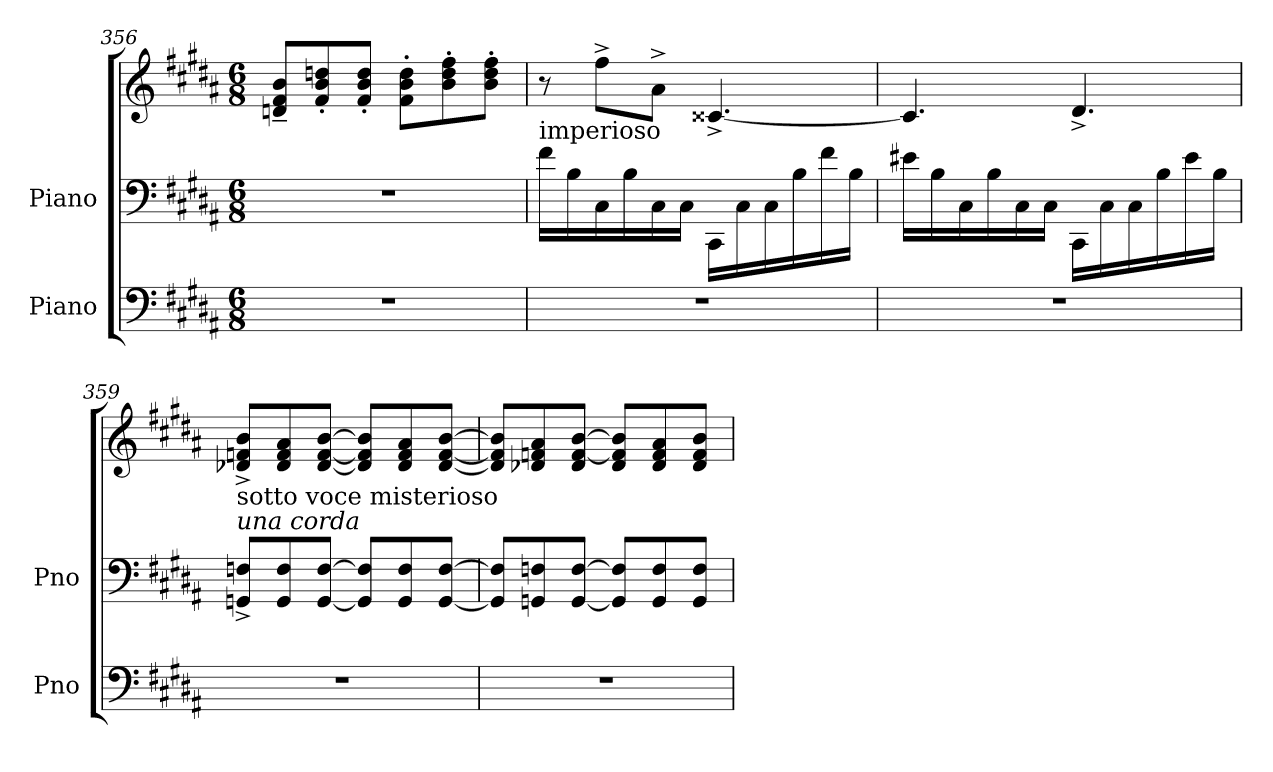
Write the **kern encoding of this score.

**kern	**kern	**kern
*part2	*part1	*part1
*staff3	*staff2	*staff1
*I"Piano	*I"Piano	*
*I'Pno	*I'Pno	*
*clefF4	*clefF4	*clefG2
*k[f#c#g#d#a#]	*k[f#c#g#d#a#]	*k[f#c#g#d#a#]
*M6/8	*M6/8	*M6/8
=356	=356	=356
2.r	2.r	8dn/~ 8f#/~ 8b/~L
.	.	8f#/' 8b/' 8ddn/'
.	.	8f#/' 8b/' 8dd/'J
.	.	8f#\' 8b\' 8dd\'L
.	.	8b\' 8dd\' 8ff#\'
.	.	8b\' 8dd\' 8ff#\'J
=357	=357	=357
!	!	!LO:TX:b:t=imperioso
2.r	16f#\LL	8r
.	16B\	.
.	16C#\	8ff#^\L
.	16B\	.
.	16C#\	8a#^\J
.	16C#\JJ	.
.	16CC#i\LL	[4.c##X^/
.	16C#\	.
.	16C#\	.
.	16B\	.
.	16f#\	.
.	16B\JJ	.
=358	=358	=358
2.r	16e#X\LL	4.c##/]
.	16B\	.
.	16C#\	.
.	16B\	.
.	16C#\	.
.	16C#\JJ	.
.	16CC#\LL	4.d#^/
.	16C#\	.
.	16C#\	.
.	16B\	.
.	16e#\	.
.	16B\JJ	.
!!LO:LB:g=z
=359	=359	=359
!	!	!LO:TX:b:t=sotto voce misterioso
!	!LO:TX:a:i:t=una corda	!
2.r	8GGn/^ 8Fn/^L	8d-X/^ 8fn/^ 8b/^L
.	8GG/ 8F/	8d-/ 8f/ 8a#/
.	[8GG/ [8F/J	[8d-/ [8f/ [8b/J
.	8GG/] 8F/]L	8d-/] 8f/] 8b/]L
.	8GG/ 8F/	8d-/ 8f/ 8a#/
.	[8GG/ [8F/J	[8d-/ [8f/ [8b/J
=360	=360	=360
2.r	8GG/] 8F/]L	8d-/] 8f/] 8b/]L
.	8GGn/ 8Fn/	8d-X/ 8fn/ 8a#/
.	[8GG/ [8F/J	8d-/ [8f/ [8b/J
.	8GG/] 8F/]L	8d-/ 8f/] 8b/]L
.	8GG/ 8F/	8d-/ 8f/ 8a#/
.	8GG/ 8F/J	8d-/ 8f/ 8b/J
=	=	=
*-	*-	*-
